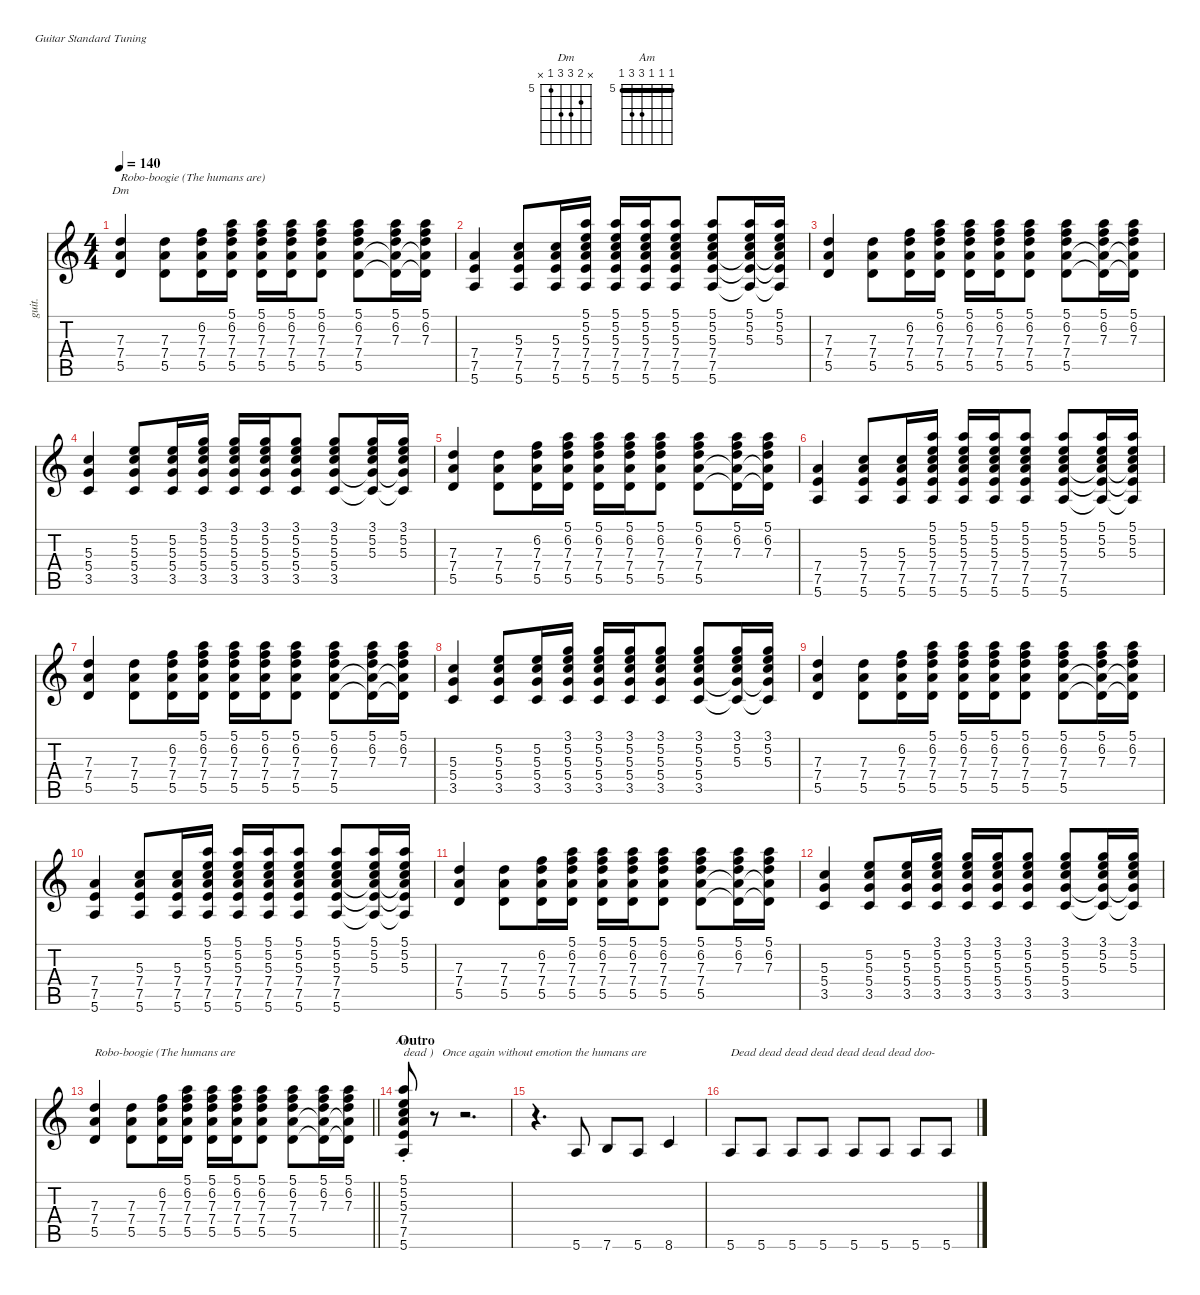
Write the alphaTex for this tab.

\defaultSystemsLayout 4
\hideDynamics
\bracketExtendMode nobrackets
\otherSystemsTrackNameOrientation horizontal
\track ("Guitar1,2-2" "guit.") {defaultSystemsLayout 4 mute instrument acousticguitarnylon}
\staff {score tabs}
\tuning (E4 B3 G3 D3 A2 E2)
\chord ("Dm" x 6 7 7 5 x) {firstfret 5 showfingering false}
\chord ("Am" 5 5 5 7 7 5) {firstfret 5 showfingering false barre (5 5 5)}
\ts (4 4)
\tempo 140
\clef g2
\ks aminor
(7.3 7.4 5.5).4{ch "Dm" txt "Robo-boogie (The humans are)" dy f beam Up} (7.3 7.4 5.5).8{beam Down} (6.2 7.3 7.4 5.5).16{beam Down} (5.1 6.2 7.3 7.4 5.5).16{beam Down} (5.1 6.2 7.3 7.4 5.5).16{beam Down} (5.1 6.2 7.3 7.4 5.5).16{beam Down} (5.1 6.2 7.3 7.4 5.5).8{beam Down} (5.1 6.2 7.3 7.4 5.5).8{beam Down} (5.1 6.2 7.3 7.4{t} 5.5{t}).16{dy mf beam Down} (5.1 6.2 7.3 7.4{t} 5.5{t}).16{beam Down} |
(7.4 7.5 5.6).4{dy f beam Up} (5.3 7.4 7.5 5.6).8{dy mf beam Up} (5.3 7.4 7.5 5.6).16{dy f beam Up} (5.1 5.2 5.3 7.4 7.5 5.6).16{beam Up} (5.1 5.2 5.3 7.4 7.5 5.6).16{beam Up} (5.1 5.2 5.3 7.4 7.5 5.6).16{beam Up} (5.1 5.2 5.3 7.4 7.5 5.6).8{beam Up} (5.1 5.2 5.3 7.4 7.5 5.6).8{beam Up} (5.1 5.2 5.3 7.4{t} 7.5{t} 5.6{t}).16{dy mf beam Up} (5.1 5.2 5.3 7.4{t} 7.5{t} 5.6{t}).16{beam Up} |
(7.3 7.4 5.5).4{dy f beam Up} (7.3 7.4 5.5).8{beam Down} (6.2 7.3 7.4 5.5).16{beam Down} (5.1 6.2 7.3 7.4 5.5).16{beam Down} (5.1 6.2 7.3 7.4 5.5).16{beam Down} (5.1 6.2 7.3 7.4 5.5).16{beam Down} (5.1 6.2 7.3 7.4 5.5).8{beam Down} (5.1 6.2 7.3 7.4 5.5).8{beam Down} (5.1 6.2 7.3 7.4{t} 5.5{t}).16{dy mf beam Down} (5.1 6.2 7.3 7.4{t} 5.5{t}).16{beam Down} |
(5.3 5.4 3.5).4{dy f beam Up} (5.2 5.3 5.4 3.5).8{beam Up} (5.2 5.3 5.4 3.5).16{beam Up} (3.1 5.2 5.3 5.4 3.5).16{beam Up} (3.1 5.2 5.3 5.4 3.5).16{beam Up} (3.1 5.2 5.3 5.4 3.5).16{beam Up} (3.1 5.2 5.3 5.4 3.5).8{beam Up} (3.1 5.2 5.3 5.4 3.5).8{beam Up} (3.1 5.2 5.3 5.4{t} 3.5{t}).16{dy mf beam Up} (3.1 5.2 5.3 5.4{t} 3.5{t}).16{beam Up} |
(7.3 7.4 5.5).4{dy f beam Up} (7.3 7.4 5.5).8{beam Down} (6.2 7.3 7.4 5.5).16{beam Down} (5.1 6.2 7.3 7.4 5.5).16{beam Down} (5.1 6.2 7.3 7.4 5.5).16{beam Down} (5.1 6.2 7.3 7.4 5.5).16{beam Down} (5.1 6.2 7.3 7.4 5.5).8{beam Down} (5.1 6.2 7.3 7.4 5.5).8{beam Down} (5.1 6.2 7.3 7.4{t} 5.5{t}).16{dy mf beam Down} (5.1 6.2 7.3 7.4{t} 5.5{t}).16{beam Down} |
(7.4 7.5 5.6).4{dy f beam Up} (5.3 7.4 7.5 5.6).8{dy mf beam Up} (5.3 7.4 7.5 5.6).16{dy f beam Up} (5.1 5.2 5.3 7.4 7.5 5.6).16{beam Up} (5.1 5.2 5.3 7.4 7.5 5.6).16{beam Up} (5.1 5.2 5.3 7.4 7.5 5.6).16{beam Up} (5.1 5.2 5.3 7.4 7.5 5.6).8{beam Up} (5.1 5.2 5.3 7.4 7.5 5.6).8{beam Up} (5.1 5.2 5.3 7.4{t} 7.5{t} 5.6{t}).16{dy mf beam Up} (5.1 5.2 5.3 7.4{t} 7.5{t} 5.6{t}).16{beam Up} |
(7.3 7.4 5.5).4{dy f beam Up} (7.3 7.4 5.5).8{beam Down} (6.2 7.3 7.4 5.5).16{beam Down} (5.1 6.2 7.3 7.4 5.5).16{beam Down} (5.1 6.2 7.3 7.4 5.5).16{beam Down} (5.1 6.2 7.3 7.4 5.5).16{beam Down} (5.1 6.2 7.3 7.4 5.5).8{beam Down} (5.1 6.2 7.3 7.4 5.5).8{beam Down} (5.1 6.2 7.3 7.4{t} 5.5{t}).16{dy mf beam Down} (5.1 6.2 7.3 7.4{t} 5.5{t}).16{beam Down} |
(5.3 5.4 3.5).4{dy f beam Up} (5.2 5.3 5.4 3.5).8{beam Up} (5.2 5.3 5.4 3.5).16{beam Up} (3.1 5.2 5.3 5.4 3.5).16{beam Up} (3.1 5.2 5.3 5.4 3.5).16{beam Up} (3.1 5.2 5.3 5.4 3.5).16{beam Up} (3.1 5.2 5.3 5.4 3.5).8{beam Up} (3.1 5.2 5.3 5.4 3.5).8{beam Up} (3.1 5.2 5.3 5.4{t} 3.5{t}).16{dy mf beam Up} (3.1 5.2 5.3 5.4{t} 3.5{t}).16{beam Up} |
(7.3 7.4 5.5).4{dy f beam Up} (7.3 7.4 5.5).8{beam Down} (6.2 7.3 7.4 5.5).16{beam Down} (5.1 6.2 7.3 7.4 5.5).16{beam Down} (5.1 6.2 7.3 7.4 5.5).16{beam Down} (5.1 6.2 7.3 7.4 5.5).16{beam Down} (5.1 6.2 7.3 7.4 5.5).8{beam Down} (5.1 6.2 7.3 7.4 5.5).8{beam Down} (5.1 6.2 7.3 7.4{t} 5.5{t}).16{dy mf beam Down} (5.1 6.2 7.3 7.4{t} 5.5{t}).16{beam Down} |
(7.4 7.5 5.6).4{dy f beam Up} (5.3 7.4 7.5 5.6).8{dy mf beam Up} (5.3 7.4 7.5 5.6).16{dy f beam Up} (5.1 5.2 5.3 7.4 7.5 5.6).16{beam Up} (5.1 5.2 5.3 7.4 7.5 5.6).16{beam Up} (5.1 5.2 5.3 7.4 7.5 5.6).16{beam Up} (5.1 5.2 5.3 7.4 7.5 5.6).8{beam Up} (5.1 5.2 5.3 7.4 7.5 5.6).8{beam Up} (5.1 5.2 5.3 7.4{t} 7.5{t} 5.6{t}).16{dy mf beam Up} (5.1 5.2 5.3 7.4{t} 7.5{t} 5.6{t}).16{beam Up} |
(7.3 7.4 5.5).4{dy f beam Up} (7.3 7.4 5.5).8{beam Down} (6.2 7.3 7.4 5.5).16{beam Down} (5.1 6.2 7.3 7.4 5.5).16{beam Down} (5.1 6.2 7.3 7.4 5.5).16{beam Down} (5.1 6.2 7.3 7.4 5.5).16{beam Down} (5.1 6.2 7.3 7.4 5.5).8{beam Down} (5.1 6.2 7.3 7.4 5.5).8{beam Down} (5.1 6.2 7.3 7.4{t} 5.5{t}).16{dy mf beam Down} (5.1 6.2 7.3 7.4{t} 5.5{t}).16{beam Down} |
(5.3 5.4 3.5).4{dy f beam Up} (5.2 5.3 5.4 3.5).8{beam Up} (5.2 5.3 5.4 3.5).16{beam Up} (3.1 5.2 5.3 5.4 3.5).16{beam Up} (3.1 5.2 5.3 5.4 3.5).16{beam Up} (3.1 5.2 5.3 5.4 3.5).16{beam Up} (3.1 5.2 5.3 5.4 3.5).8{beam Up} (3.1 5.2 5.3 5.4 3.5).8{beam Up} (3.1 5.2 5.3 5.4{t} 3.5{t}).16{dy mf beam Up} (3.1 5.2 5.3 5.4{t} 3.5{t}).16{beam Up} |
\barLineRight lightlight
(7.3 7.4 5.5).4{txt "Robo-boogie (The humans are" dy f beam Up} (7.3 7.4 5.5).8{beam Down} (6.2 7.3 7.4 5.5).16{beam Down} (5.1 6.2 7.3 7.4 5.5).16{beam Down} (5.1 6.2 7.3 7.4 5.5).16{beam Down} (5.1 6.2 7.3 7.4 5.5).16{beam Down} (5.1 6.2 7.3 7.4 5.5).8{beam Down} (5.1 6.2 7.3 7.4 5.5).8{beam Down} (5.1 6.2 7.3 7.4{t} 5.5{t}).16{dy mf beam Down} (5.1 6.2 7.3 7.4{t} 5.5{t}).16{beam Down} |
\section ("" "Outro")
(5.1{st} 5.2{st} 5.3{st} 7.4{st} 7.5{st} 5.6{st}).8{ch "Am" txt "dead )   Once again without emotion the humans are" dy f beam Up} r.8{beam Up} r.2{d beam Up} |
r.4{d beam Down} 5.6.8{beam Up} 7.6.8{beam Up} 5.6.8{beam Up} 8.6.4{beam Up} |
5.6.8{txt "Dead dead dead dead dead dead dead doo-" beam Up} 5.6.8{beam Up} 5.6.8{beam Up} 5.6.8{beam Up} 5.6.8{beam Up} 5.6.8{beam Up} 5.6.8{beam Up} 5.6.8{beam Up}
